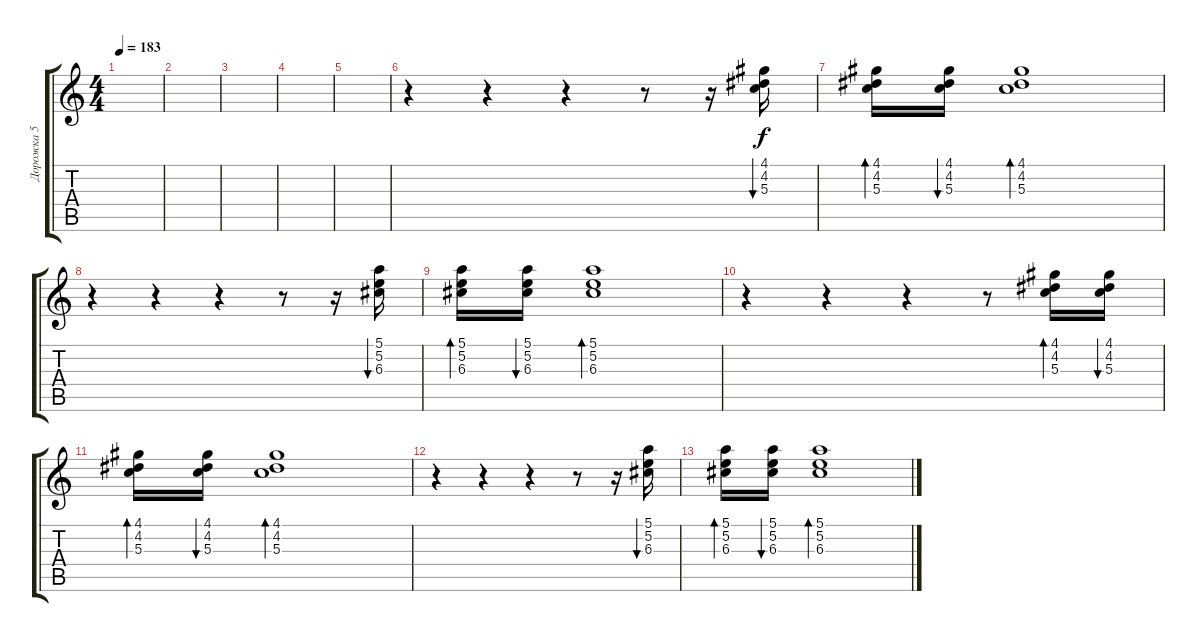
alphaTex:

\track ("Дорожка 5" "Дорожка 5") {instrument acousticguitarsteel}
\staff {score tabs}
\tuning (E4 B3 G3 D3 A2 E2) {hide}
\ts (4 4)
\tempo 183
\clef g2
\ks c
|
|
|
|
|
r.4 r.4 r.4 r.8 r.16 (4.1 4.2 5.3).16{bu 60} |
(4.1 4.2 5.3).16{bd 60} (4.1 4.2 5.3).16{bu 60} (4.1 4.2 5.3).1{bd 60} |
r.4 r.4 r.4 r.8 r.16 (5.1 5.2 6.3).16{bu 60} |
(5.1 5.2 6.3).16{bd 60} (5.1 5.2 6.3).16{bu 60} (5.1 5.2 6.3).1{bd 60} |
r.4 r.4 r.4 r.8 (4.1 4.2 5.3).16{bd 60} (4.1 4.2 5.3).16{bu 60} |
(4.1 4.2 5.3).16{bd 60} (4.1 4.2 5.3).16{bu 60} (4.1 4.2 5.3).1{bd 60} |
r.4 r.4 r.4 r.8 r.16 (5.1 5.2 6.3).16{bu 60} |
(5.1 5.2 6.3).16{bd 60} (5.1 5.2 6.3).16{bu 60} (5.1 5.2 6.3).1{bd 60}
